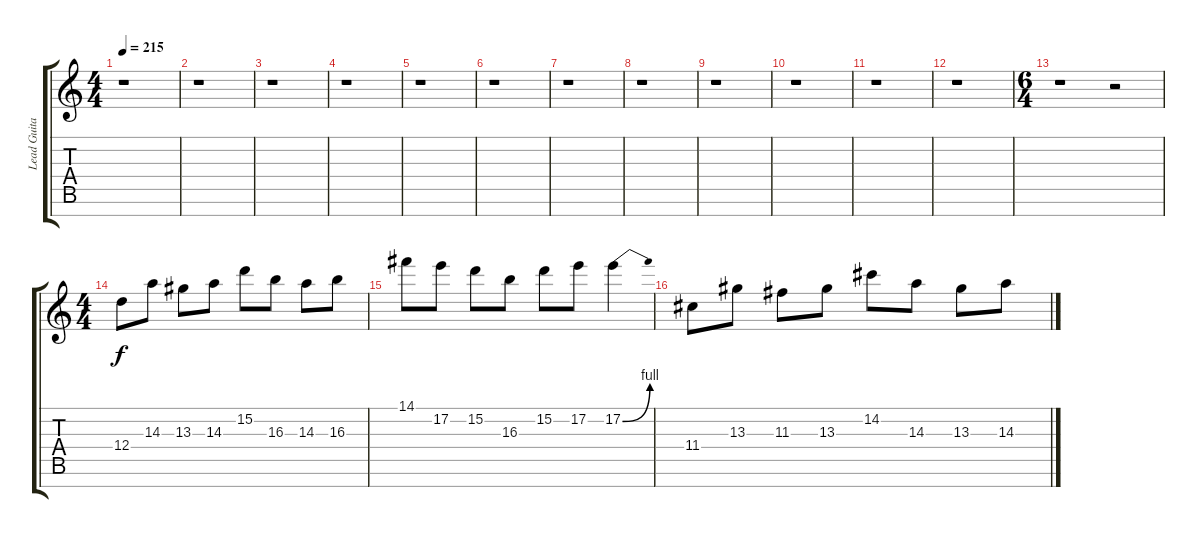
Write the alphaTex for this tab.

\track ("Lead Guitar [Sam Totman]" "Lead Guita") {instrument overdrivenguitar}
\staff {score tabs}
\tuning (E4 B3 G3 D3 A2 E2 B1) {hide}
\ts (4 4)
\tempo 215
\clef g2
\ks c
r.1{dy mp} |
r.1 |
r.1 |
r.1 |
r.1 |
r.1 |
r.1 |
r.1 |
r.1 |
r.1 |
r.1 |
r.1 |
\ts (6 4)
r.1 r.2 |
\ts (4 4)
\section ("" "")
12.4.8{dy f} 14.3.8 13.3.8 14.3.8 15.2.8 16.3.8 14.3.8 16.3.8 |
14.1.8 17.2.8 15.2.8 16.3.8 15.2.8 17.2.8 17.2{be (bend 0 0 60 4)}.4 |
11.4.8 13.3.8 11.3.8 13.3.8 14.2.8 14.3.8 13.3.8 14.3.8
